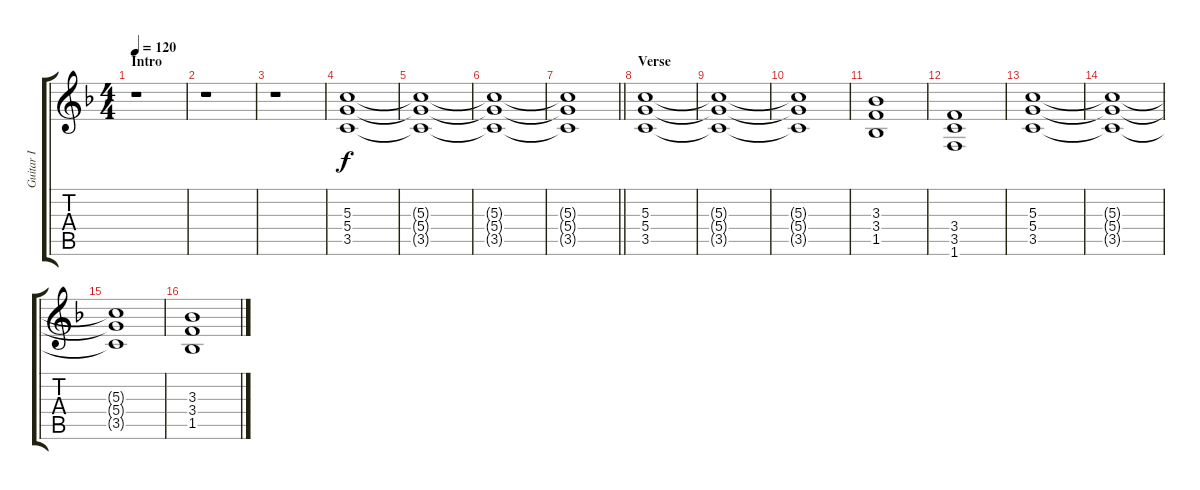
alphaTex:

\track ("Guitar I" "Guitar I") {instrument overdrivenguitar}
\staff {score tabs}
\tuning (E4 B3 G3 D3 A2 E2) {hide}
\ts (4 4)
\section ("" "Intro")
\tempo 120
\clef g2
\ks f
r.1{dy f instrument overdrivenguitar} |
r.1 |
r.1 |
(5.3 5.4 3.5).1 |
(5.3{t} 5.4{t} 3.5{t}).1 |
(5.3{t} 5.4{t} 3.5{t}).1 |
\barLineRight lightlight
(5.3{t} 5.4{t} 3.5{t}).1 |
\section ("" "Verse")
(5.3 5.4 3.5).1 |
(5.3{t} 5.4{t} 3.5{t}).1 |
(5.3{t} 5.4{t} 3.5{t}).1 |
(3.3 3.4 1.5).1 |
(3.4 3.5 1.6).1 |
(5.3 5.4 3.5).1 |
(5.3{t} 5.4{t} 3.5{t}).1 |
(5.3{t} 5.4{t} 3.5{t}).1 |
(3.3 3.4 1.5).1
